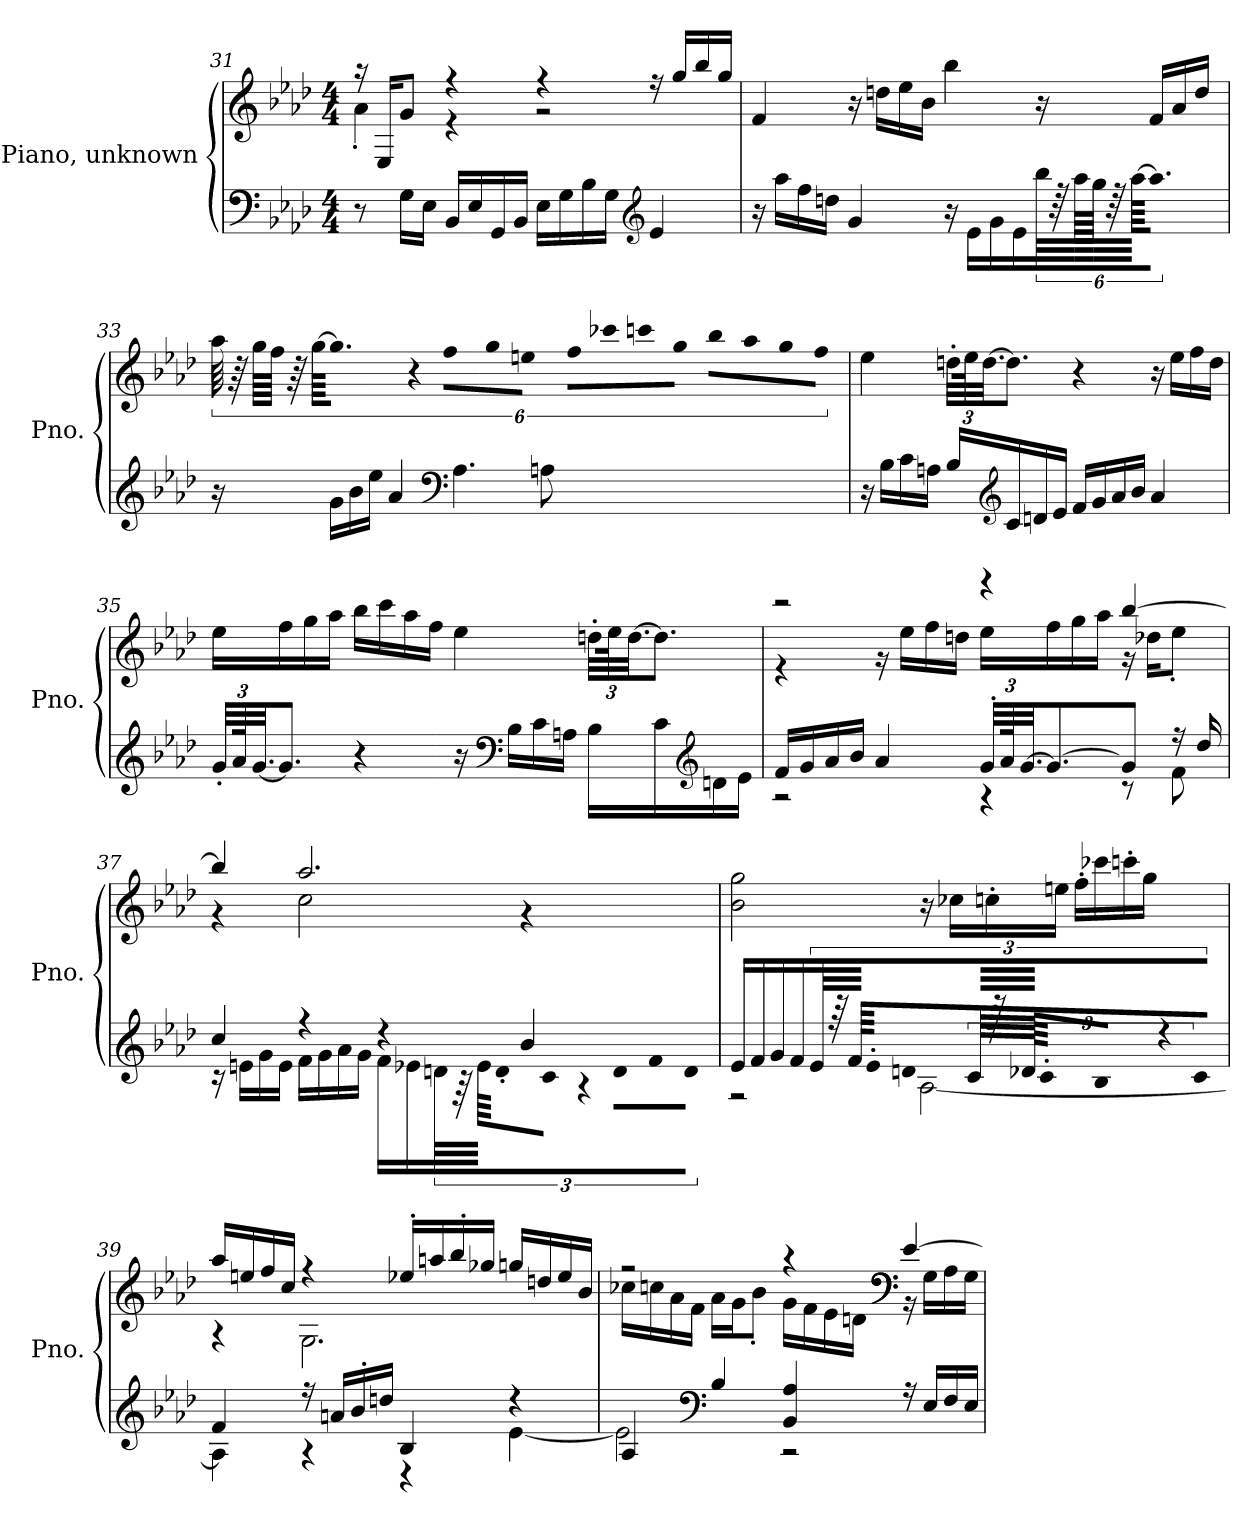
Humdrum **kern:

**kern	**kern
*part1	*part1
*staff2	*staff1
*I"Piano, unknown	*
*I'Pno.	*
!!LO:LB:g=z
*clefF4	*clefG2
*k[b-e-a-d-]	*k[b-e-a-d-]
*M4/4	*M4/4
=31	=31
*	*^
8r	16r	4a-'\
.	16E-/KL	.
16G\LL	8g/J	.
16E-\JJ	.	.
16BB-/LL	4r	4r
16E-/	.	.
16GG/	.	.
16BB-/JJ	.	.
16E-\LL	4r	2r
16G\	.	.
16B-\	.	.
16G\JJ	.	.
*clefG2	*	*
4e-/	16r	.
.	16gg/LL	.
.	16bb-/	.
.	16gg/JJ	.
*	*v	*v
=32	=32
16r	4f/
16aa-\LL	.
16ff\	.
16ddn\JJ	.
4g/	16r
.	16ddn\LL
.	16ee-\
.	16b-\JJ
16r	4bb-\
16e-\LL	.
16g\	.
16e-\	.
96bb-\JJkk	16r
96r	.
96aa-\LLLL	.
96gg\JJJJ	.
96r	.
[96aa-\KKKL	.
8.aa-\J]	16f/LL
.	16a-/
.	16dd/JJ
!!LO:LB:g=z
=33	=33
16r	96aa-\
.	96r
.	96gg\LLLL
.	96ff\JJJJ
.	96r
.	[96gg\KKKL
16g\LL	8.gg\J]
16b-\	.
16ee-\JJ	.
4a-/	16r
.	16ff\LL
.	16gg\
.	16een\JJ
*clefF4	*
4.A-\	16ff\LL
.	16ccc-X\
.	16cccn\
.	16gg\JJ
.	16bb-\LL
.	16aa-\
8An\	16gg\
.	16ff\JJ
=34	=34
16r	4ee-\
16B-\LL	.
16c\	.
16An\JJ	.
*	*Xbrackettup
16B-/LL	48ddn'\LLL
.	96ee-\K
.	[48.dd\JJ
*clefG2	*
16c/	8.dd\J]
16dn/	.
16e-/JJ	.
16f/LL	4r
16g/	.
16a-/	.
16b-/JJ	.
4a-/	16r
.	16ee-\LL
.	16ff\
.	16dd\JJ
!!LO:LB:g=z
=35	=35
*Xbrackettup	*
48g'/LLL	16ee-\LL
96a-/K	.
[48.g/JJ	.
8.g/J]	16ff\
.	16gg\
.	16aa-\JJ
4r	16bb-\LL
.	16ccc\
.	16aa-\
.	16ff\JJ
16r	4ee-\
*clefF4	*
16B-\LL	.
16c\	.
16An\JJ	.
16B-\LL	48ddn'\LLL
.	96ee-\K
.	[48.dd\JJ
16c\	8.dd\J]
*clefG2	*
16dn\	.
16e-\JJ	.
!!LO:PB:g=z
=36	=36
*^	*^
16f/LL	2r	2r	4r
16g/	.	.	.
16a-/	.	.	.
16b-/JJ	.	.	.
4a-/	.	.	16r
.	.	.	16ee-\LL
.	.	.	16ff\
.	.	.	16ddn\JJ
48g'/LLL	4r	4r	16ee-\LL
96a-/K	.	.	.
[48.g/JJ	.	.	.
8.g/_	.	.	16ff\
.	.	.	16gg\
.	.	.	16aa-\JJ
8g/J]	8r	[4bb-/	16r
.	.	.	16dd-X\KL
16r	8f\	.	8ee-'\J
16dd-/	.	.	.
=37	=37	=37	=37
4cc/	16r	4bb-/]	4r
.	16en\LL	.	.
.	16g\	.	.
.	16e\JJ	.	.
4r	16f\LL	2.aa-/	2cc\
.	16g\	.	.
.	16a-\	.	.
.	16g\JJ	.	.
4r	16f\LL	.	.
.	16e-X\	.	.
*	*brackettup	*	*
.	96dn\JJkk	.	.
.	96r	.	.
.	96e-\KLLL	.	.
.	32d'\J	.	.
.	16c\JJ	.	.
4b-/	16r	.	4r
.	16d\LL	.	.
.	16f\	.	.
.	16d\JJ	.	.
*	*	*v	*v
!!LO:LB:g=z
=38	=38	=38
16e-/LL	2r	2b-\ 2gg\
16f/	.	.
16g/	.	.
16f/	.	.
96e-/JJkk	.	.
96r	.	.
96f/KLLL	.	.
32e-'/J	.	.
16dn/	.	.
96c/JJkk	.	.
96r	.	.
96d-X/KLLL	.	.
32c'/J	.	.
16B-/JJ	.	.
4r	[2A-\	16r
.	.	16cc-X\LL
.	.	16ccn'\
.	.	16een\JJ
4c/	.	16ff'\LL
.	.	16ccc-X\
.	.	16cccn'\
.	.	16gg\JJ
!!LO:LB:g=z
=39	=39	=39
*	*	*^
4f/	4A-\]	16aa-/LL	4r
.	.	16een/	.
.	.	16ff/	.
.	.	16cc/JJ	.
16r	4r	4r	2.G\
16an/LL	.	.	.
16b-'/	.	.	.
16ddn/JJ	.	.	.
4B-/	4r	16ee-X'/LL	.
.	.	16aan/	.
.	.	16bb-'/	.
.	.	16gg-X/JJ	.
4r	[4e-\	16ggn/LL	.
.	.	16ddn/	.
.	.	16ee-/	.
.	.	16b-/JJ	.
=40	=40	=40	=40
4A-/	2e-\]	2r	16cc-X\LL
.	.	.	16ccn\
.	.	.	16a-\
.	.	.	16f\JJ
*clefF4	*	*	*
4B-/	.	.	16a-\LL
.	.	.	16g\J
.	.	.	8b-'\J
4BB-/ 4A-/	2r	4r	16g\LL
.	.	.	16f\
.	.	.	16e-\
.	.	.	16dn\JJ
*	*	*clefF4	*
16r	.	[4e-/	16r
16E-/LL	.	.	16G\LL
16F/	.	.	16A-\
16E-/JJ	.	.	16G\JJ
*v	*v	*	*
*	*v	*v
=	=
*-	*-
